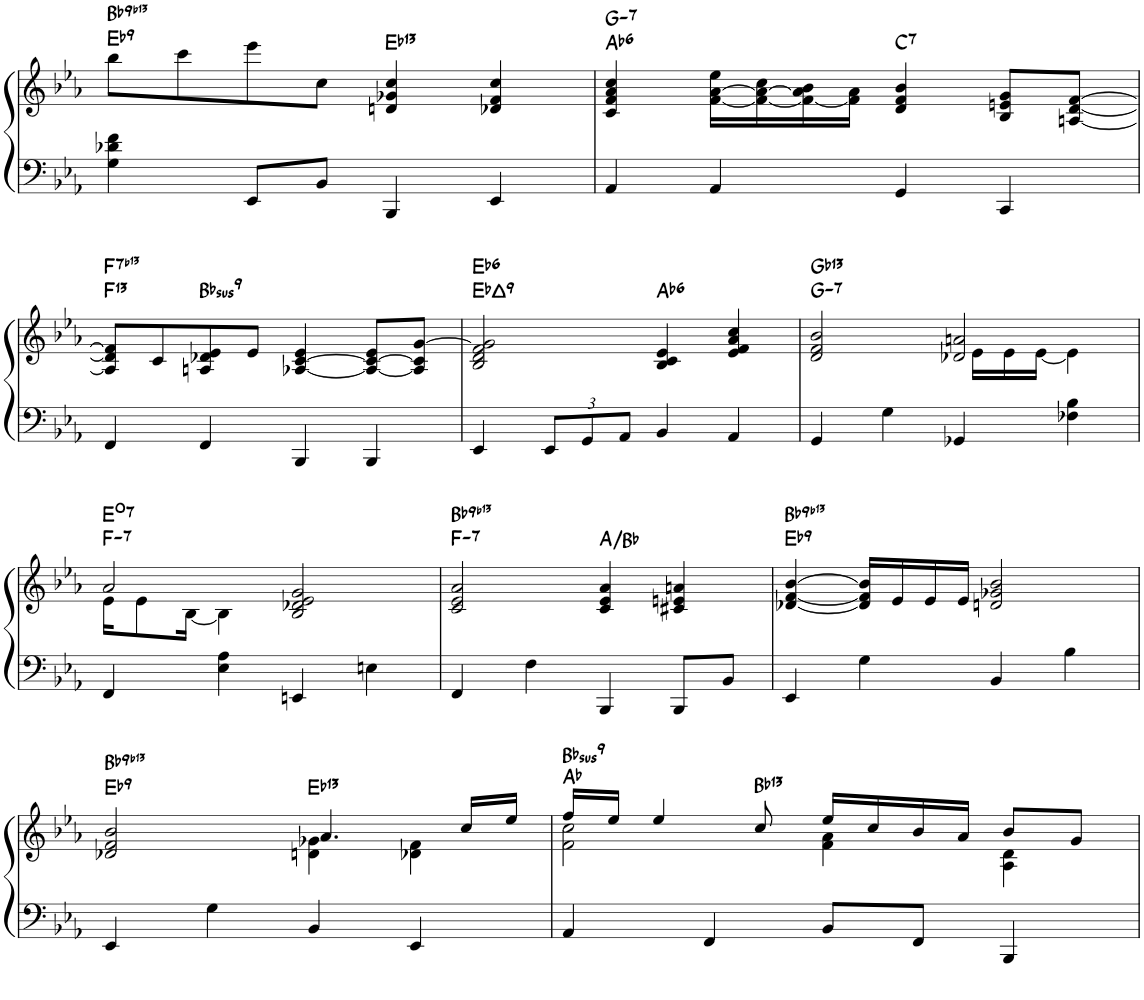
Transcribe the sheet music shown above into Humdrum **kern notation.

**kern	**kern	**harte
*part1	*part1	*part1
*staff2	*staff1	*
*I"Piano	*	*
*I'Pno	*	*
!!LO:PB:g=z
*clefF4	*clefG2	*
*k[b-e-a-]	*k[b-e-a-]	*
*M4/4	*M4/4	*
=8	=8	=8
!	!	!LO:H:n=1:kt=9
!	!	!LO:H:n=2:kt=9
4G\ 4d-X\ 4f\	8bb-\L	Eb:9 Bb:9(b13)
.	8ccc\	.
8EE-/L	8eee-\	.
8BB-/J	8cc\J	.
!	!	!LO:H:kt=13
4BBB-/	4dn/ 4g-X/ 4cc/	Eb:9(11,13)
4EE-/	4d-X/ 4f/ 4cc/	.
=9	=9	=9
!	!	!LO:H:n=1:kt=6
!	!	!LO:H:n=2:kt=7
4AA-/	4c/ 4f/ 4a-/ 4cc/	Ab:maj6 G:min7
4AA-/	[16f\ [16a-\ 16ee-\LL	.
.	16f\_ 16a-\_ 16cc\	.
.	16f\_ 16a-\] 16b-\	.
.	16f\] 16a-\JJ	.
!	!	!LO:H:kt=7
4GG/	4d/ 4f/ 4b-/	C:7
4CC/	8B-/ 8en/ 8g/L	.
.	[8An/ [8d/ [8f/J	.
!!LO:LB:g=z
=10	=10	=10
!	!	!LO:H:n=1:kt=13
!	!	!LO:H:n=2:kt=7
4FF/	8A/] 8d/] 8f/]L	F:9(11,13) F:7(b13)
.	8c/	.
!	!	!LO:H:kt=9
4FF/	8An/ 8d-X/ 8e-/	Bb:maj
.	8e-/J	.
4BBB-/	[4A-X/ [4c/ 4e-/	.
4BBB-/	8A-/_ 8c/_ 8e-/L	.
.	8A-/] 8c/] [8g/J	.
=11	=11	=11
!	!	!LO:H:n=1:kt=ma9
!	!	!LO:H:n=2:kt=6
4EE-/	2B-/ 2d/ 2f/ 2g/]	Eb:maj9 Eb:maj6
*Xbrackettup	*	*
12EE-/L	.	.
12GG/	.	.
12AA-/J	.	.
!	!	!LO:H:kt=6
4BB-/	4B-/ 4c/ 4e-/	Ab:maj6
4AA-/	4e-/ 4f/ 4a-/ 4cc/	.
=12	=12	=12
*	*^	*
!	!	!	!LO:H:n=1:kt=7
!	!	!	!LO:H:n=2:kt=13
4GG/	2d/ 2f/ 2b-/	16ryy	G:min7 Gb:9(11,13)
*	*v	*v	*
4G\	.	.
4GG-X/	2d-X/ 2an/	.
*	*^	*
.	.	16e-\LL	.
.	.	16e-\	.
.	.	[16e-\JJ	.
4F-X\ 4B-\	.	4e-\]	.
!!LO:LB:g=z	!!
=13	=13	=13	=13
!	!	!	!LO:H:n=1:kt=7
!	!	!	!LO:H:n=2:kt=7
4FF/	2a-/	16e-\KL	F:min7 E:dim7
.	.	8e-\	.
.	.	[16B-\Jk	.
4E-\ 4A-\	.	4B-\]	.
4EEn/	2B-/ 2d-X/ 2e-/ 2g/	2ryy	.
4En\	.	.	.
*	*v	*v	*
=14	=14	=14
!	!	!LO:H:n=1:kt=7
!	!	!LO:H:n=2:kt=9
4FF/	2c/ 2e-/ 2a-/	F:min7 Bb:9(b13)
4F\	.	.
4BBB-/	4c/ 4e-/ 4a-/	A:maj/b2
8BBB-/L	4c#X/ 4en/ 4an/	.
8BB-/J	.	.
=15	=15	=15
!	!	!LO:H:n=1:kt=9
!	!	!LO:H:n=2:kt=9
4EE-/	[4d-X/ [4f/ [4b-/	Eb:9 Bb:9(b13)
4G\	16d-/] 16f/] 16b-/]LL	.
.	16e-/	.
.	16e-/	.
.	16e-/JJ	.
4BB-/	2dn/ 2g-X/ 2b-/	.
4B-\	.	.
!!LO:LB:g=z
=16	=16	=16
*	*^	*
!	!	!	!LO:H:n=1:kt=9
!	!	!	!LO:H:n=2:kt=9
4EE-/	2d-X/ 2f/ 2b-/	2ryy	Eb:9 Bb:9(b13)
4G\	.	.	.
!	!	!	!LO:H:kt=13
4BB-/	4.a-/	4dn\ 4g-X\	Eb:9(11,13)
4EE-/	.	4d-X\ 4f\	.
.	16cc/LL	.	.
.	16ee-/JJ	.	.
=17	=17	=17	=17
!	!	!	!LO:H:n=2:kt=9
4AA-/	16ff/LL	2f\ 2cc\	Ab:maj Bb:maj
.	16ee-/JJ	.	.
.	4ee-/	.	.
4FF/	.	.	.
!	!	!	!LO:H:kt=13
.	8cc/	.	Bb:9(11,13)
8BB-/L	16ee-/LL	4f\ 4a-\	.
.	16cc/	.	.
8FF/J	16b-/	.	.
.	16a-/JJ	.	.
4BBB-/	8b-/L	4A-\ 4d\	.
.	8g/J	.	.
*	*v	*v	*
=	=	=
*-	*-	*-
